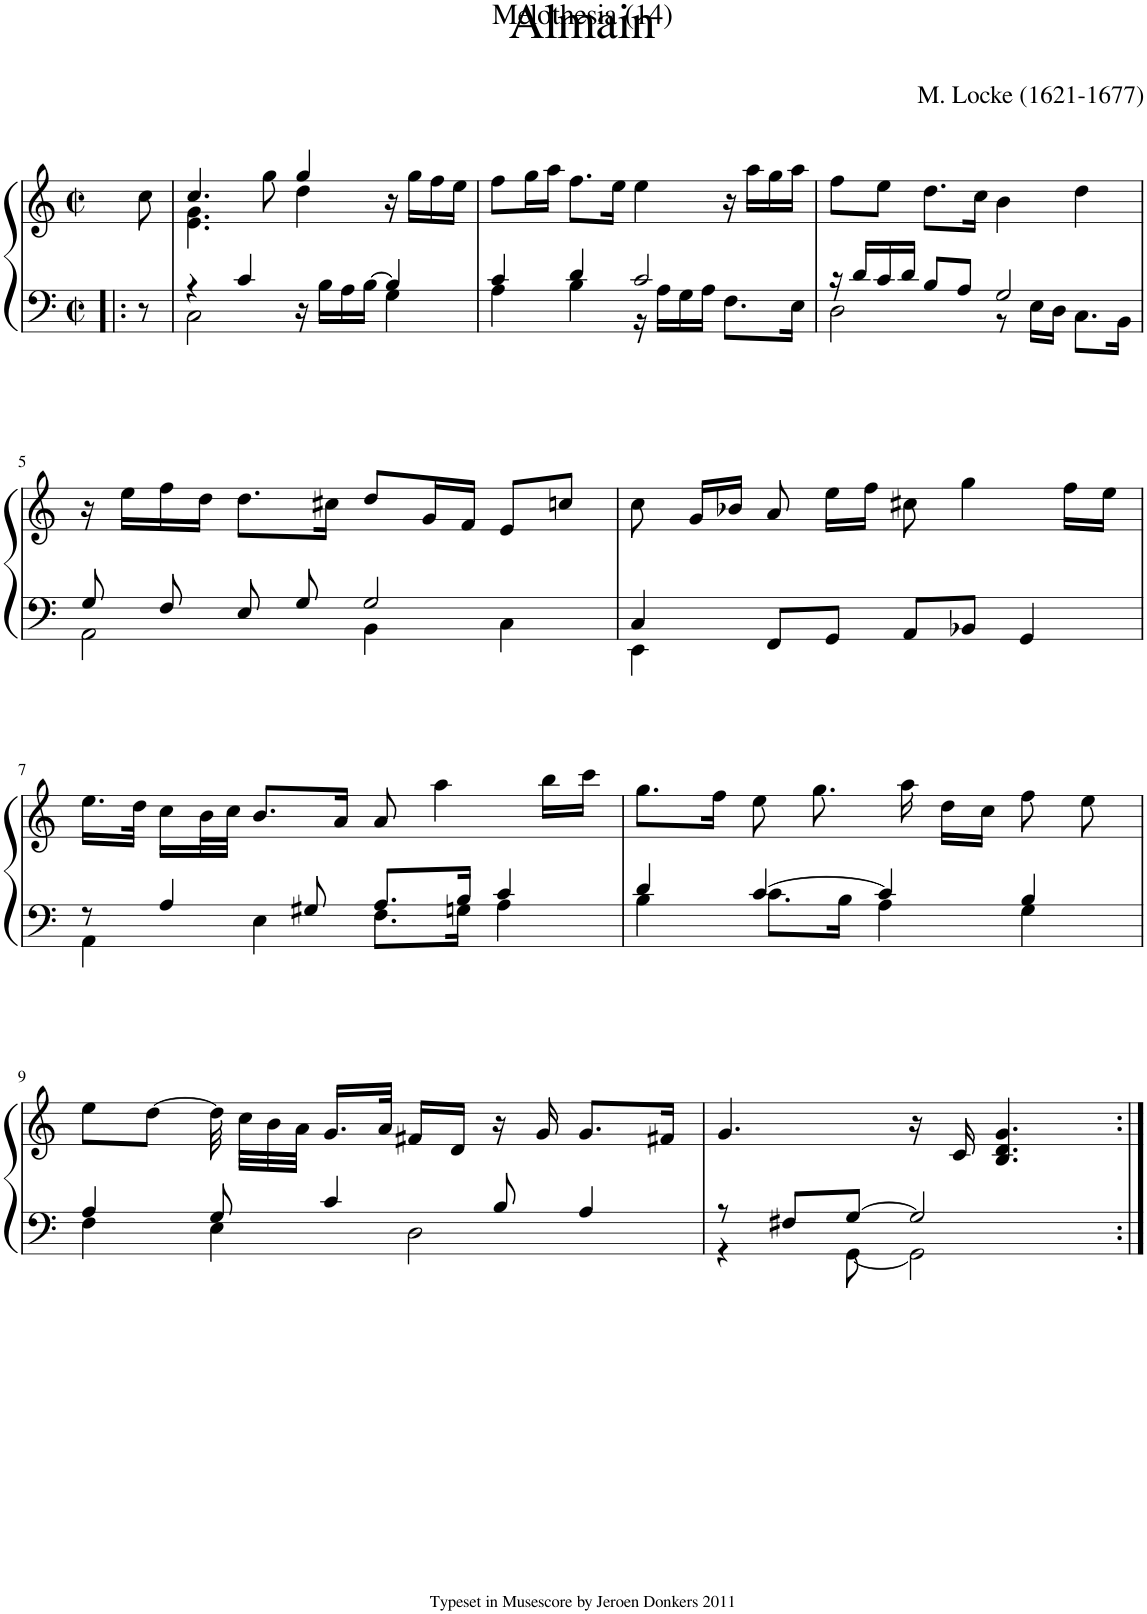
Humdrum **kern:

**kern	**kern
*part1	*part1
*staff2	*staff1
*I"Harpsichord	*
*clefF4	*clefG2
*k[]	*k[]
*M4/4	*M4/4
*met(c|)	*met(c|)
=1!|:	=1!|:
8r	8cc\
=2	=2
*^	*^
4r	2C\	4.cc/	4.e\ 4.g\
4c/	.	.	.
.	.	8gg\	8ryy
16r	4ryy	4gg/	4dd\
16B\LL	.	.	.
16A\	.	.	.
[16B\JJ	.	.	.
4B/]	4G\	16r	8ryy
.	.	16gg\LL	.
.	.	16ff\	8ryy
.	.	16ee\JJ	.
*	*	*v	*v
=3	=3	=3
4c/	4A\	8ff\L
.	.	16gg\L
.	.	16aa\JJ
4d/	4B\	8.ff\L
.	.	16ee\Jk
2c/	16r	4ee\
.	16A\LL	.
.	16G\	.
.	16A\JJ	.
.	8.F\L	16r
.	.	16aa\LL
.	.	16gg\
.	16E\Jk	16aa\JJ
=4	=4	=4
16r	2D\	8ff\L
16d/LL	.	.
16c/	.	8ee\J
16d/JJ	.	.
8B/L	.	8.dd\L
8A/J	.	.
.	.	16cc\Jk
2G/	8r	4b\
.	16E\LL	.
.	16D\JJ	.
.	8.C\L	4dd\
.	16BB\Jk	.
!!LO:LB:g=z
=5	=5	=5
8G/	2AA\	16r
.	.	16ee\LL
8F/	.	16ff\
.	.	16dd\JJ
8E/	.	8.dd\L
8G/	.	.
.	.	16cc#X\Jk
2G/	4BB\	8dd/L
.	.	16g/L
.	.	16f/JJ
.	4C\	8e/L
.	.	8ccn/J
=6	=6	=6
4EE\	4C/	8cc\
.	.	16g/LL
.	.	16b-X/JJ
8FF/L	4ryy	8a/
8GG/J	.	16ee\LL
.	.	16ff\JJ
8AA/L	2ryy	8cc#X\
8BB-X/J	.	4gg\
4GG/	.	.
.	.	16ff\LL
.	.	16ee\JJ
!!LO:LB:g=z
=7	=7	=7
8r	4AA\	16.ee\LL
.	.	32dd\JJk
4A/	.	16cc\LL
.	.	32b\L
.	.	32cc\JJJ
.	4E\	8.b/L
8G#X/	.	.
.	.	16a/Jk
8.A/L	8.F\L	8a/
.	.	4aa\
16B/Jk	16Gn\Jk	.
4c/	4A\	.
.	.	16bb\LL
.	.	16ccc\JJ
=8	=8	=8
4d/	4B\	8.gg\L
.	.	16ff\Jk
[4c/	8.c\L	8ee\
.	.	8.gg\
.	16B\Jk	.
4c/]	4A\	.
.	.	16aa\
.	.	16dd\LL
.	.	16cc\JJ
4B/	4G\	8ff\
.	.	8ee\
!!LO:LB:g=z
=9	=9	=9
4A/	4F\	8ee\L
.	.	[8dd\J
8G/	4E\	32dd\]
.	.	32cc\LLL
.	.	32b\
.	.	32a\JJJ
4c/	.	16.g/LL
.	.	32a/JJk
.	2D\	16f#X/LL
.	.	16d/JJ
8B/	.	16r
.	.	16g/
4A/	.	8.g/L
.	.	16f#X/Jk
=10	=10	=10
8r	4r	4.g/
8F#X/L	.	.
[8G/J	[8GG\	.
2G/]	2GG\]	16r
.	.	16c/
.	.	4.B/ 4.d/ 4.g/
*v	*v	*
=:|!	=:|!
*-	*-
